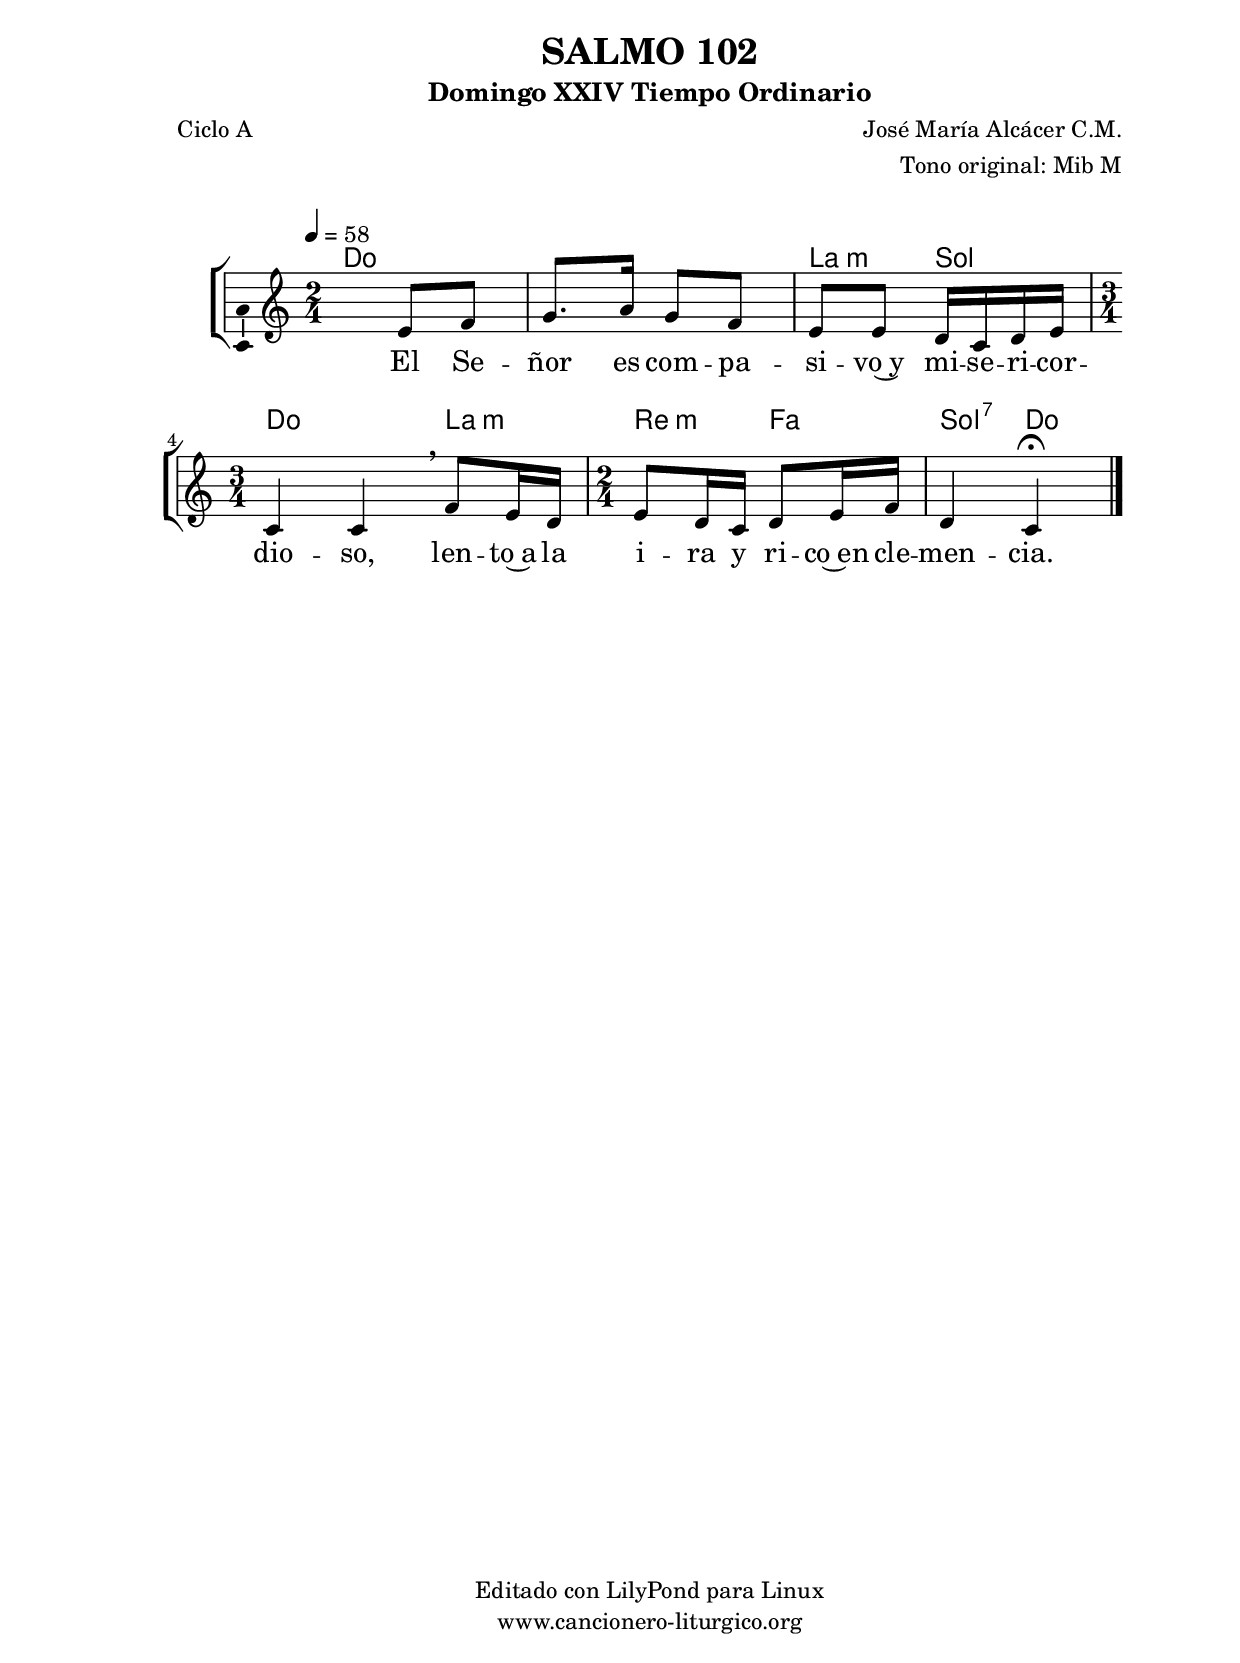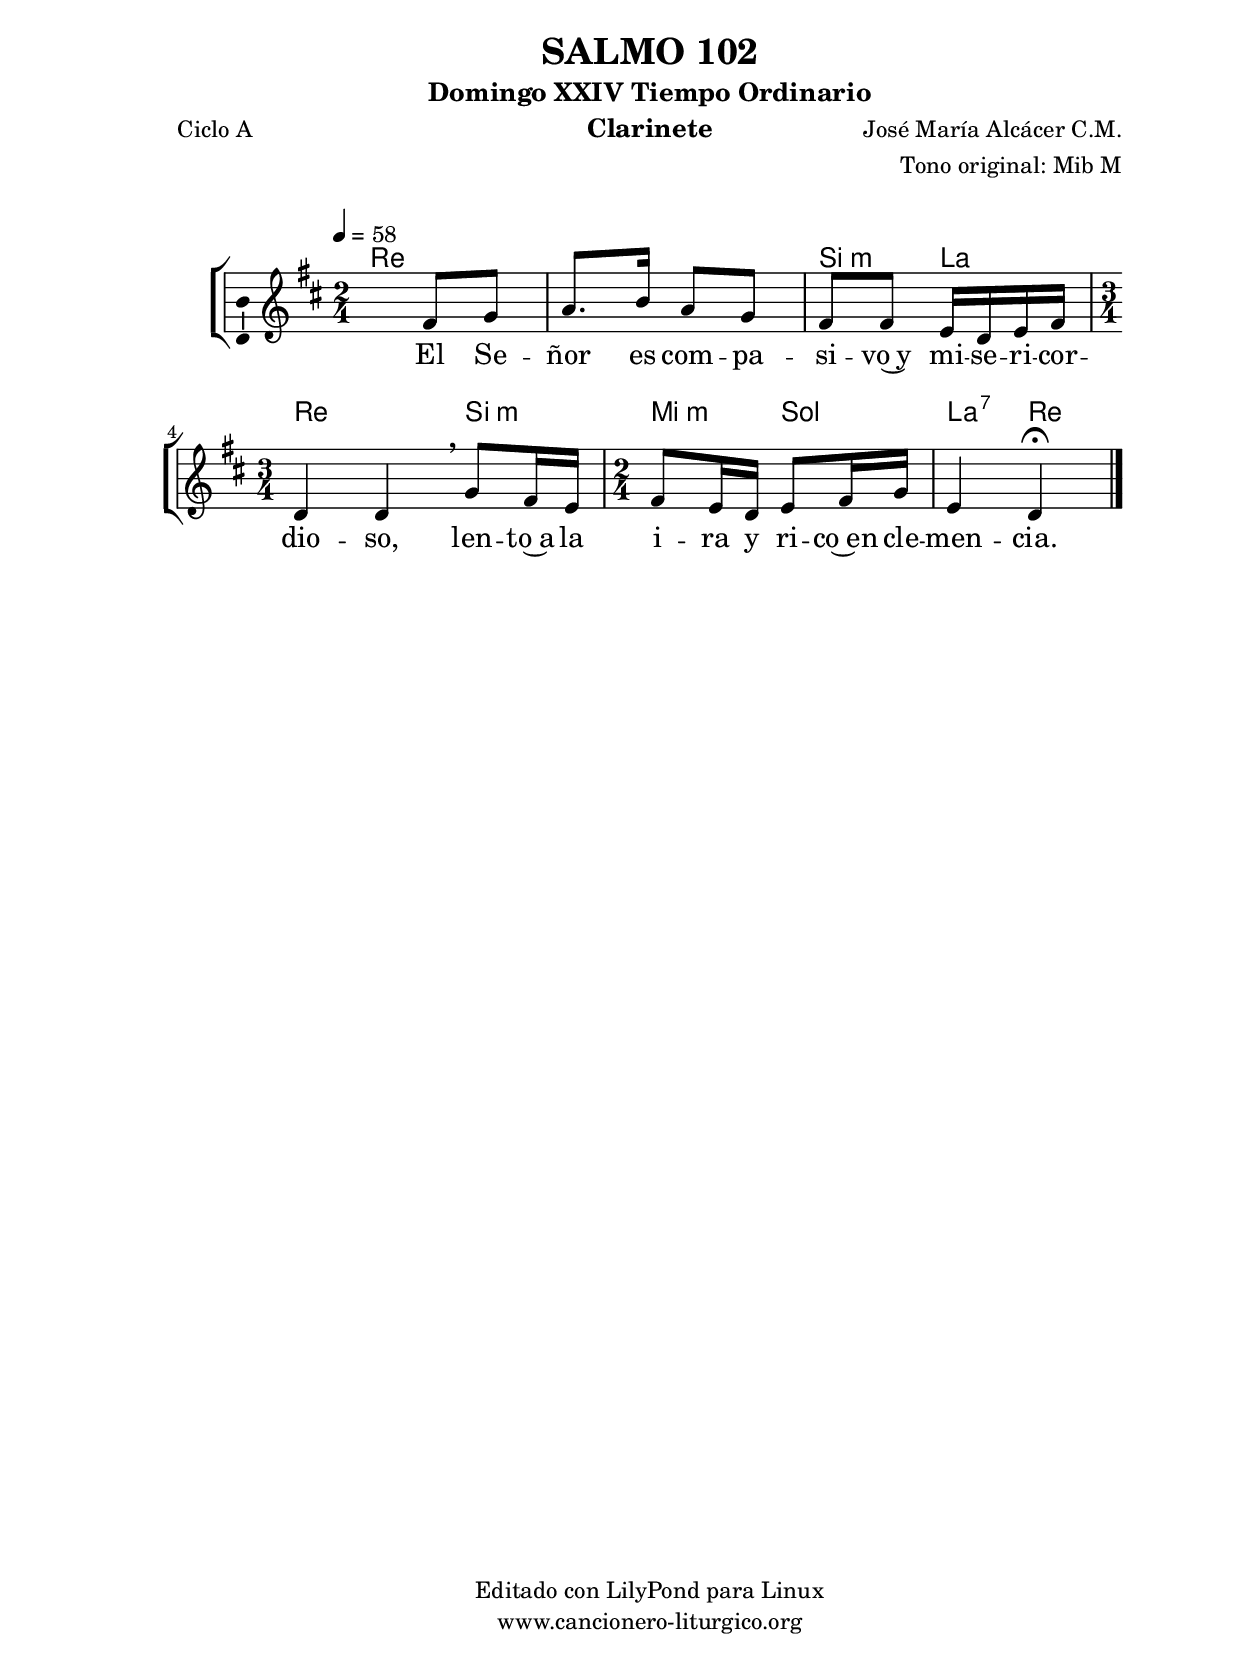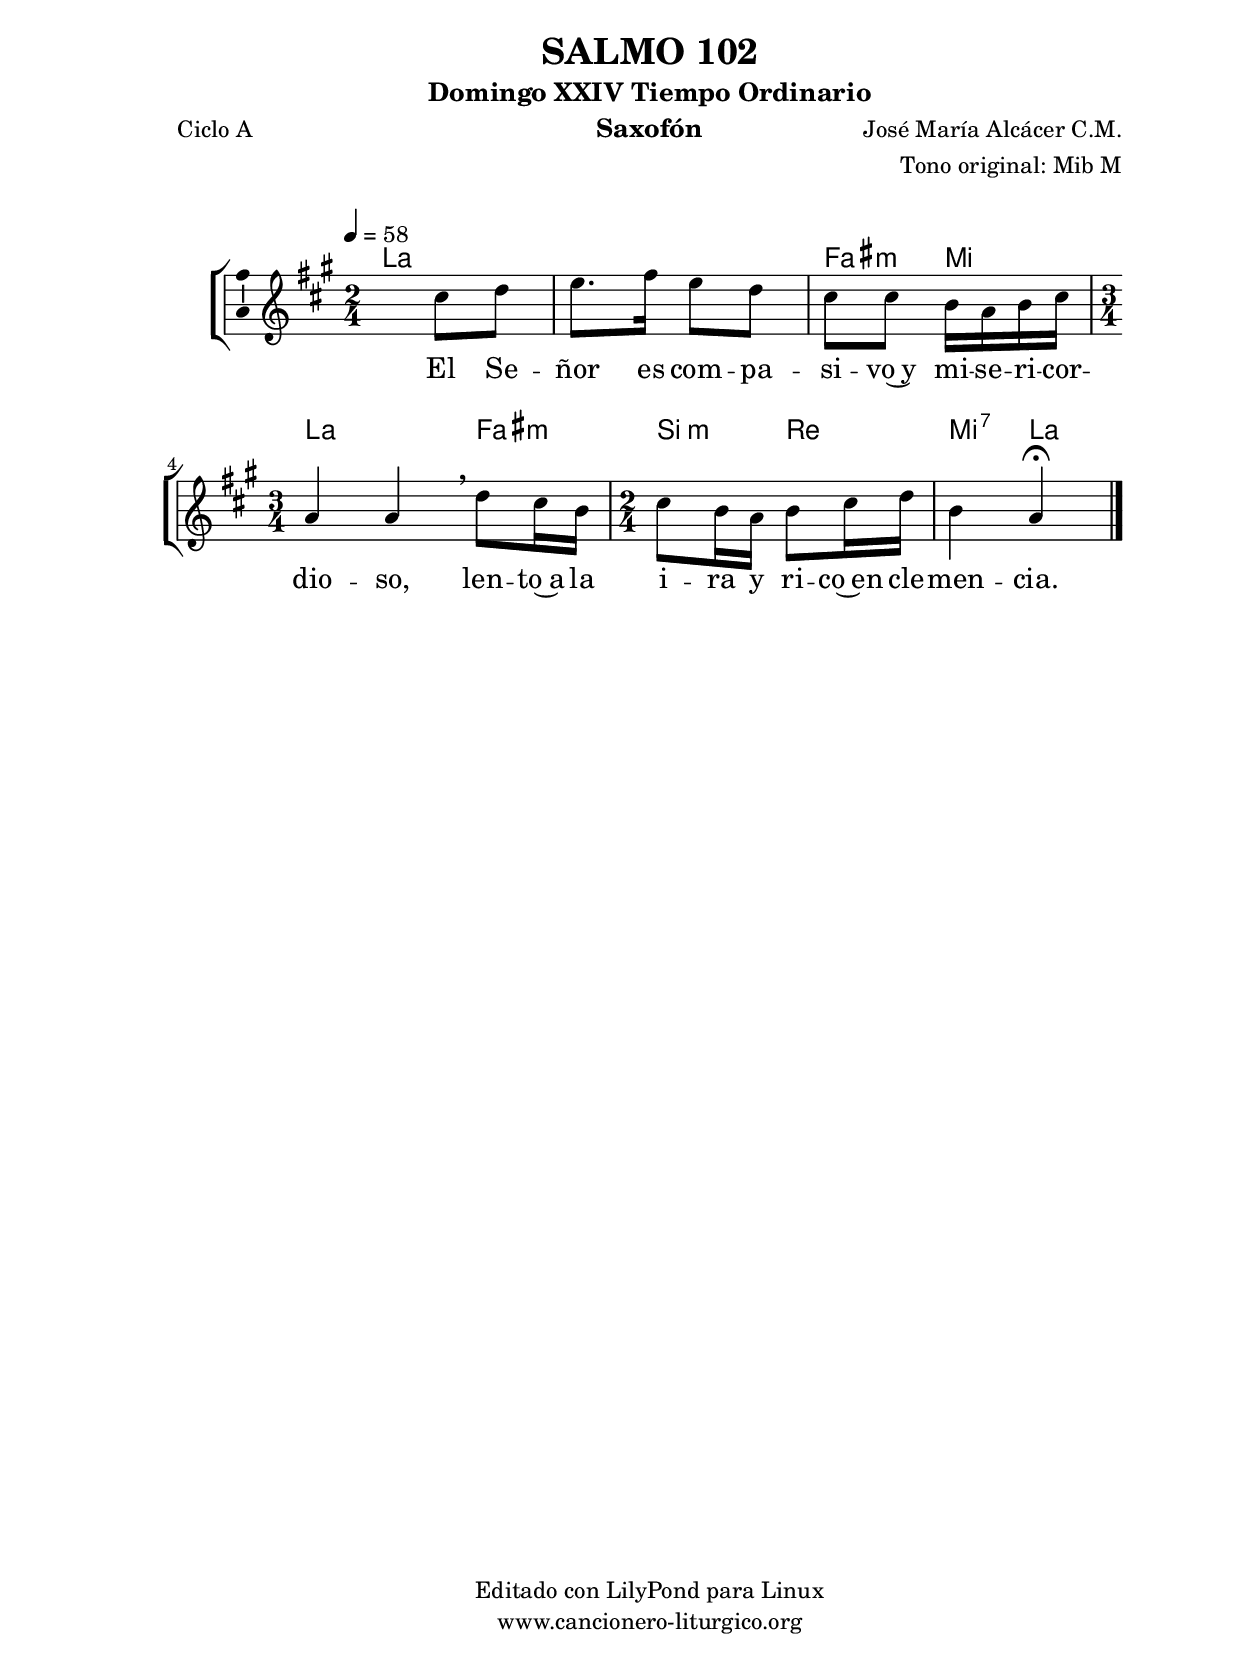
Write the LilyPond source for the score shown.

%
%para convertir .midi en .wav:
%timidity filename.midi -Ow -o finename.wav
%
%
%Para convertir de .wav a .mp3:
%lame -h -m j filename.wav
%
%
%para escuchar el midi:
%timidity nombrefichero.midi
%


%versión de lilypond para la que se ha escrito esta partitura:
\version "2.16.0"

	%Tamaño papel
	#(set-default-paper-size "a4")
	%Tamaño partitura
	#(set-global-staff-size 20)
	%No responde al pulsar sobre una nota
	#(ly:set-option 'point-and-click #f)

%parámetros del encabezamiento:
\header {
	title = "SALMO 102"
	subtitle = "Domingo XXIV Tiempo Ordinario"
	composer = "José María Alcácer C.M."
	poet = "Ciclo A"
	meter = ""
	arranger = "Tono original: Mib M"
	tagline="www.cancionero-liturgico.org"
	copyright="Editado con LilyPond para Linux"
	tiempo = "Ordinario"
	usos = "Salmo"
	letra = "El Señor es compasivo y misericordioso, lento a la ira y rico en clemencia."
	}

%parámetros asociados al papel:
\paper  {
	oddHeaderMarkup = \markup {\fill-line { \on-the-fly #not-first-page \fromproperty #'header:title \on-the-fly #not-first-page \fromproperty #'header:composer }}
	evenHeaderMarkup = \markup {\fill-line { \fromproperty #'header:composer \fromproperty #'header:title }}
	#(set-paper-size "a4")
	print-page-number = ##f
	first-page-number = 1
	print-first-page-number = ##f
%	head-separation = 3.0 \cm
	top-margin = 2.0 \cm
	bottom-margin = 0.5\cm
%%%	bottom-margin = -1.0\cm
	left-margin = 3.0 \cm
	line-width = 16.0 \cm 
	indent = 8\mm
	interscoreline = 2.\mm
	between-system-space = 15\mm
%	para que las partituras no llenen la hoja:
	ragged-bottom = ##t
%	idem para la última hoja:
	ragged-last-bottom = ##f
%	para que las partituras llenen el ancho del papel:
	ragged-last = ##f
	after-title-space = 2.5 \cm
%page-count=1
%system-count=8

	%Flexible Vertical Spacing
%	markup-markup-spacing =
%	#'((basic-distance . 15) (minimum-distance . 15) (padding . 3))
	markup-system-spacing =
	#'((basic-distance . 15) (minimum-distance . 15) (padding . 3))
	system-system-spacing =
	#'((basic-distance . 15) (minimum-distance . 15) (padding . 3))
	score-system-spacing =
	#'((basic-distance . 15) (minimum-distance . 15) (padding . 5))
%	top-system-spacing = % header
%	#'((basic-distance . 8) (minimum-distance . 0) (padding . 3))
%	top-markup-spacing =
%	#'((basic-distance . 20) (minimum-distance . 20) (padding . 3))
	last-bottom-spacing = % footer
	#'((basic-distance . 5) (minimum-distance . 5) (padding . 3))
%	score-markup-spacing =
%	#'((basic-distance . 16) (minimum-distance . 13) (padding . 3))

	}


%parámetros que afectan a toda la partitura:
global =  {
	%clave de sol (G):
	\clef G
	%armadura:
	\transpose ees c
	\key ees \major
	\tempo 4=58
	\set Score.tempoHideNote = ##f
	}


acordes = {
	\italianChords
	\chordmode {
	\transpose ees c {

	ees2
	ees
	c4:m bes
	ees2 c4:m
	f4:m aes
	bes:7 ees

	}
	}
}

melodia = 
\transpose ees c {
	\relative c''{
	\time 2/4
%	\partial 4*1

s4 g8 aes
bes8. c16 bes8 aes
g8 g f16 ees f g
\time 3/4
ees4 ees \breathe aes8 g16 f
\time 2/4
g8 f16 ees f8 g16 aes
f4 ees \fermata

	\bar "|."
	}
	}


texto = \lyricmode {
El Se -- ñor es com -- pa -- si -- vo~y mi -- se -- ri -- cor -- dio -- so,
len -- to~a la i -- ra y ri -- co~en cle -- men -- cia.
	}


acordesStaff = \context ChordNames = acordesStaff <<
	\set chordChanges = ##t
	\acordes
	>>


vozStaff = \context Voice = vozStaff
\with {\consists "Ambitus_engraver"}
<<
%	\set Staff.instrumentName = ""
%	\set Staff.shortInstrumentName = ""
%	\set Staff.midiInstrument = #"clarinet"
%	\set Staff.midiInstrument = #"cello"
%	\set Staff.midiInstrument = #"flute"
	\set Staff.midiInstrument = #"electric guitar (jazz)"
%	\set Staff.midiInstrument = #"english horn"
%	\set Staff.midiInstrument = #"violin"
%	\set Staff.midiInstrument = #"glockenspiel"
	\set Staff.midiMinimumVolume = #0.7
	\set Staff.midiMaximumVolume = #0.9
	\global
	\melodia
	>>


textoStaff = \context Lyrics = textoStaff <<
	\lyricsto vozStaff \texto
	>>

\book {
	\score {
		\context ChoirStaff {
			\override StaffGroup.SystemStartBracket #'collapse-height = #1
			\override Score.SystemStartBar #'collapse-height = #1
			<<
			\acordesStaff
			\vozStaff
			\textoStaff
			>>
			}
		\layout {
	    		\context {
				\Lyrics
				\override LyricText #'font-size = #2
				}
	   		 \context {
				\Score
				%fontSize = #3
				\override StaffSymbol #'staff-space = #(magstep +3)
				%\override Beam #'thickness = #0.55
				%\override SpacingSpanner #'spacing-increment = #1.0
				%\override Slur #'height-limit = #1.5
				}
			}
		}
	\score {
		\unfoldRepeats
		\context ChoirStaff {
			<<
			\acordesStaff
			\vozStaff
			>>
			}
		\midi {
	  		\context {
	  			\Score
				tempoWholesPerMinute = #(ly:make-moment 70 4)
				}
			}
		}
	}

%Partitura para clarinete
#(define output-suffix "C")
\book {
	\header{
		instrument = "Clarinete"
		}
	\score {
		\context ChoirStaff {
			\override StaffGroup.SystemStartBracket #'collapse-height = #1
			\override Score.SystemStartBar #'collapse-height = #1
\transpose c d
			<<
			\acordesStaff
			\vozStaff
			\textoStaff
			>>
			}
		\layout {
	    		\context {
				\Lyrics
				\override LyricText #'font-size = #2
				}
	   		 \context {
				\Score
				%fontSize = #3
				\override StaffSymbol #'staff-space = #(magstep +3)
				%\override Beam #'thickness = #0.55
				%\override SpacingSpanner #'spacing-increment = #1.0
				%\override Slur #'height-limit = #1.5
				}
			}
		}
	}

%Partitura para saxofón
#(define output-suffix "S")
\book {
	\header{
		instrument = "Saxofón"
		}
	\score {
		\context ChoirStaff {
			\override StaffGroup.SystemStartBracket #'collapse-height = #1
			\override Score.SystemStartBar #'collapse-height = #1
\transpose c a
			<<
			\acordesStaff
			\vozStaff
			\textoStaff
			>>
			}
		\layout {
	    		\context {
				\Lyrics
				\override LyricText #'font-size = #2
				}
	   		 \context {
				\Score
				%fontSize = #3
				\override StaffSymbol #'staff-space = #(magstep +3)
				%\override Beam #'thickness = #0.55
				%\override SpacingSpanner #'spacing-increment = #1.0
				%\override Slur #'height-limit = #1.5
				}
			}
		}
	}

